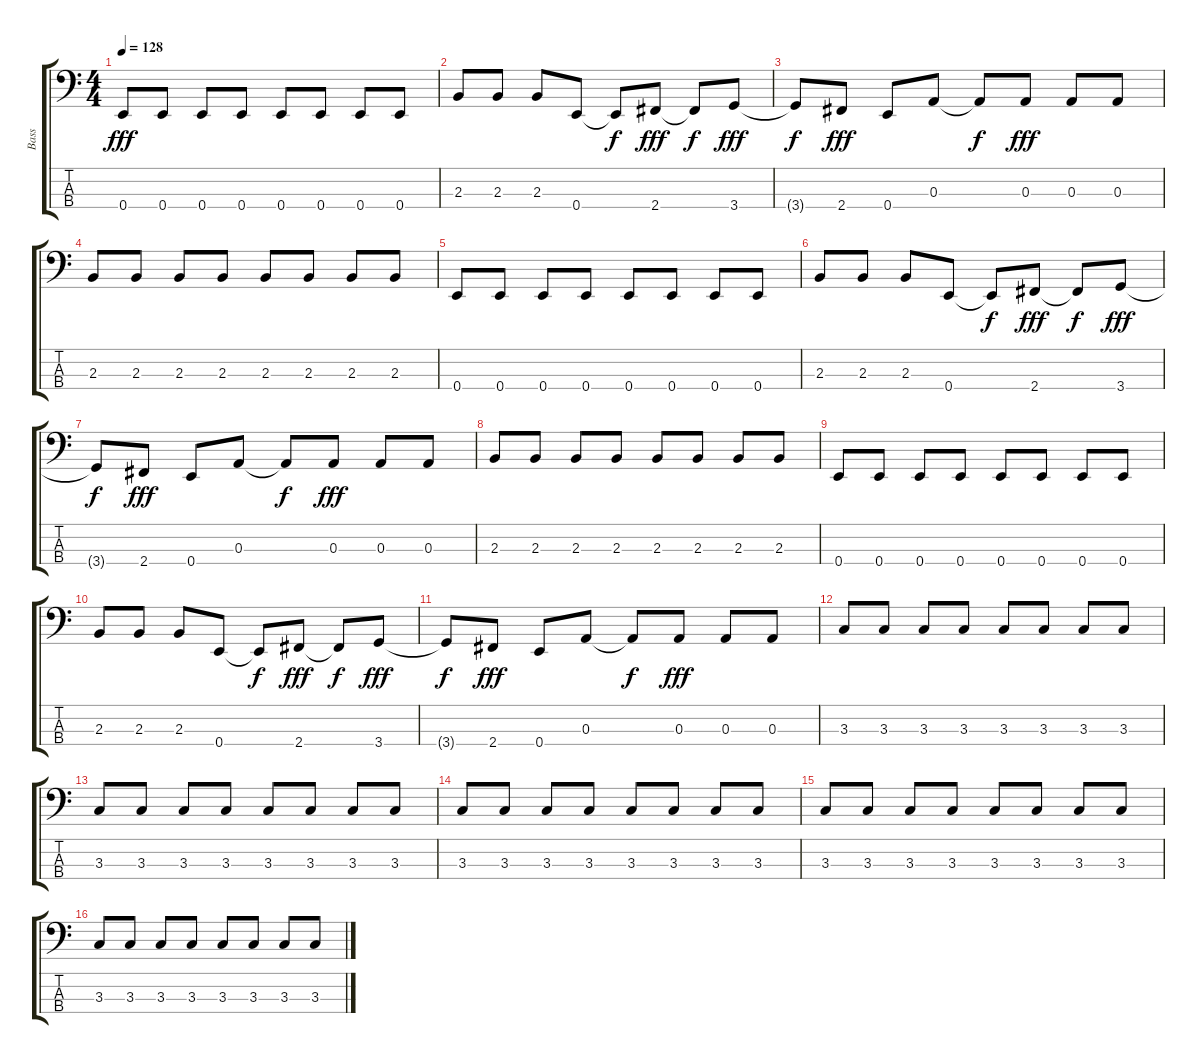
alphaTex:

\track ("Bass" "Bass") {instrument electricbassfinger}
\staff {score tabs}
\tuning (G2 D2 A1 E1) {hide}
\ts (4 4)
\tempo 128
\clef f4
\ks c
0.4.8{dy fff} 0.4.8 0.4.8 0.4.8 0.4.8 0.4.8 0.4.8 0.4.8 |
2.3.8 2.3.8 2.3.8 0.4.8 0.4{t}.8{dy f} 2.4.8{dy fff} 2.4{t}.8{dy f} 3.4.8{dy fff} |
3.4{t}.8{dy f} 2.4.8{dy fff} 0.4.8 0.3.8 0.3{t}.8{dy f} 0.3.8{dy fff} 0.3.8 0.3.8 |
2.3.8 2.3.8 2.3.8 2.3.8 2.3.8 2.3.8 2.3.8 2.3.8 |
0.4.8 0.4.8 0.4.8 0.4.8 0.4.8 0.4.8 0.4.8 0.4.8 |
2.3.8 2.3.8 2.3.8 0.4.8 0.4{t}.8{dy f} 2.4.8{dy fff} 2.4{t}.8{dy f} 3.4.8{dy fff} |
3.4{t}.8{dy f} 2.4.8{dy fff} 0.4.8 0.3.8 0.3{t}.8{dy f} 0.3.8{dy fff} 0.3.8 0.3.8 |
2.3.8 2.3.8 2.3.8 2.3.8 2.3.8 2.3.8 2.3.8 2.3.8 |
0.4.8 0.4.8 0.4.8 0.4.8 0.4.8 0.4.8 0.4.8 0.4.8 |
2.3.8 2.3.8 2.3.8 0.4.8 0.4{t}.8{dy f} 2.4.8{dy fff} 2.4{t}.8{dy f} 3.4.8{dy fff} |
3.4{t}.8{dy f} 2.4.8{dy fff} 0.4.8 0.3.8 0.3{t}.8{dy f} 0.3.8{dy fff} 0.3.8 0.3.8 |
3.3.8 3.3.8 3.3.8 3.3.8 3.3.8 3.3.8 3.3.8 3.3.8 |
3.3.8 3.3.8 3.3.8 3.3.8 3.3.8 3.3.8 3.3.8 3.3.8 |
3.3.8 3.3.8 3.3.8 3.3.8 3.3.8 3.3.8 3.3.8 3.3.8 |
3.3.8 3.3.8 3.3.8 3.3.8 3.3.8 3.3.8 3.3.8 3.3.8 |
3.3.8 3.3.8 3.3.8 3.3.8 3.3.8 3.3.8 3.3.8 3.3.8
